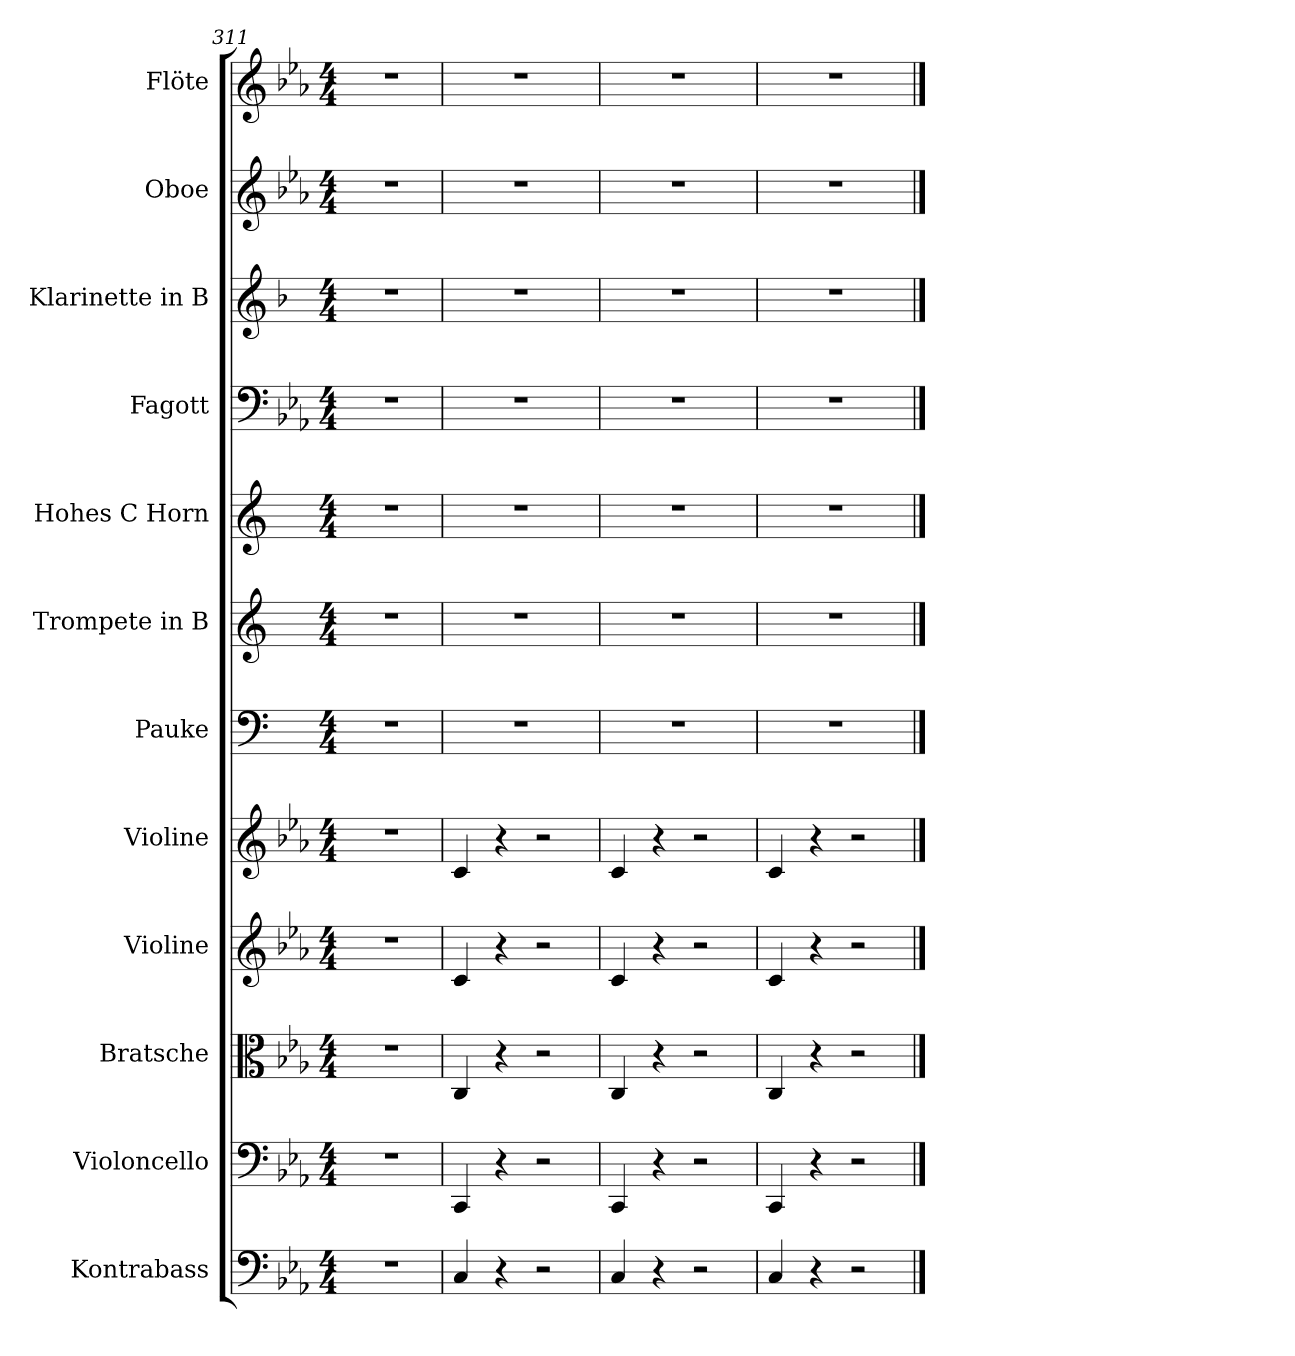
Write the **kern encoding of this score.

**kern	**kern	**kern	**kern	**kern	**kern	**kern	**kern	**kern	**kern	**kern	**kern
*part12	*part11	*part10	*part9	*part8	*part7	*part6	*part5	*part4	*part3	*part2	*part1
*staff12	*staff11	*staff10	*staff9	*staff8	*staff7	*staff6	*staff5	*staff4	*staff3	*staff2	*staff1
*I"Kontrabass	*I"Violoncello	*I"Bratsche	*I"Violine	*I"Violine	*I"Pauke	*I"Trompete in B	*I"Hohes C Horn	*I"Fagott	*I"Klarinette in B	*I"Oboe	*I"Flöte
*I'Kb.	*I'Vc.	*I'Bra.	*I'Vl.	*I'Vl.	*I'Pk.	*	*I'H. C Hn.	*I'Fgt.	*	*I'Ob.	*I'Fl.
*clefF4	*clefF4	*clefC3	*clefG2	*clefG2	*clefF4	*clefG2	*clefG2	*clefF4	*clefG2	*clefG2	*clefG2
*ITrd7c12	*	*	*	*	*	*ITrd1c2	*ITrd7c12	*	*ITrd1c2	*	*
*k[b-e-a-]	*k[b-e-a-]	*k[b-e-a-]	*k[b-e-a-]	*k[b-e-a-]	*k[]	*k[b-e-]	*k[]	*k[b-e-a-]	*k[b-e-a-]	*k[b-e-a-]	*k[b-e-a-]
*M4/4	*M4/4	*M4/4	*M4/4	*M4/4	*M4/4	*M4/4	*M4/4	*M4/4	*M4/4	*M4/4	*M4/4
=311	=311	=311	=311	=311	=311	=311	=311	=311	=311	=311	=311
1r	1r	1r	1r	1r	1r	1r	1r	1r	1r	1r	1r
=312	=312	=312	=312	=312	=312	=312	=312	=312	=312	=312	=312
4CC/	4CC/	4C/	4c/	4c/	1r	1r	1r	1r	1r	1r	1r
4r	4r	4r	4r	4r	.	.	.	.	.	.	.
2r	2r	2r	2r	2r	.	.	.	.	.	.	.
=313	=313	=313	=313	=313	=313	=313	=313	=313	=313	=313	=313
4CC/	4CC/	4C/	4c/	4c/	1r	1r	1r	1r	1r	1r	1r
4r	4r	4r	4r	4r	.	.	.	.	.	.	.
2r	2r	2r	2r	2r	.	.	.	.	.	.	.
!!LO:PB:g=z
=314	=314	=314	=314	=314	=314	=314	=314	=314	=314	=314	=314
4CC/	4CC/	4C/	4c/	4c/	1r	1r	1r	1r	1r	1r	1r
4r	4r	4r	4r	4r	.	.	.	.	.	.	.
2r	2r	2r	2r	2r	.	.	.	.	.	.	.
==	==	==	==	==	==	==	==	==	==	==	==
*-	*-	*-	*-	*-	*-	*-	*-	*-	*-	*-	*-
